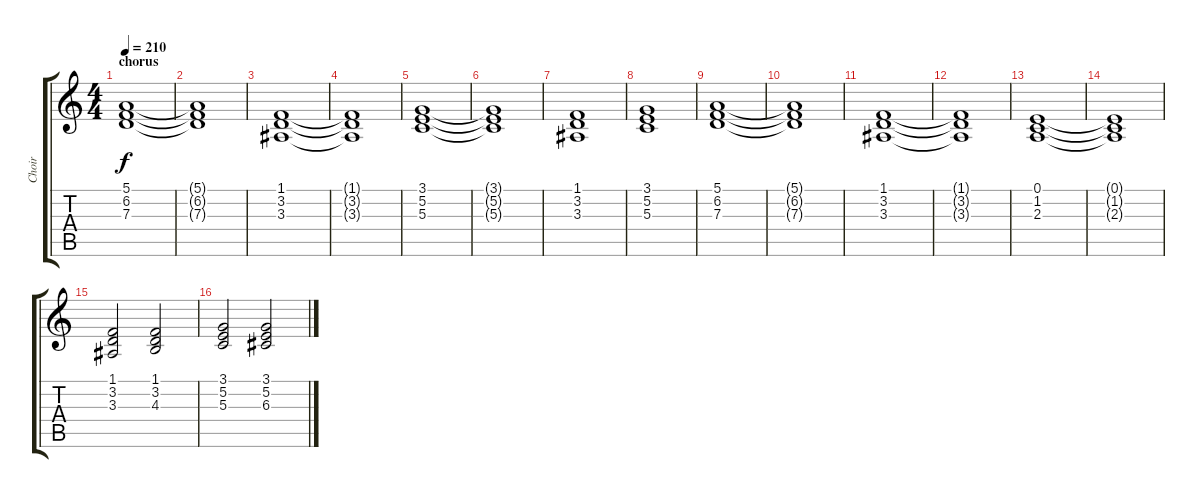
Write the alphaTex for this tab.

\track ("Choir" "Choir") {instrument choiraahs}
\staff {score tabs}
\tuning (E4 B3 G3 D3 A2 E2) {hide}
\ts (4 4)
\section ("" "chorus")
\tempo 210
\clef g2
\ks c
(5.1 6.2 7.3).1{dy f} |
(5.1{t} 6.2{t} 7.3{t}).1 |
(1.1 3.2 3.3).1 |
(1.1{t} 3.2{t} 3.3{t}).1 |
(3.1 5.2 5.3).1 |
(3.1{t} 5.2{t} 5.3{t}).1 |
(1.1 3.2 3.3).1 |
(3.1 5.2 5.3).1 |
(5.1 6.2 7.3).1 |
(5.1{t} 6.2{t} 7.3{t}).1 |
(1.1 3.2 3.3).1 |
(1.1{t} 3.2{t} 3.3{t}).1 |
(0.1 1.2 2.3).1 |
(0.1{t} 1.2{t} 2.3{t}).1 |
(1.1 3.2 3.3).2 (1.1 3.2 4.3).2 |
(3.1 5.2 5.3).2 (3.1 5.2 6.3).2
